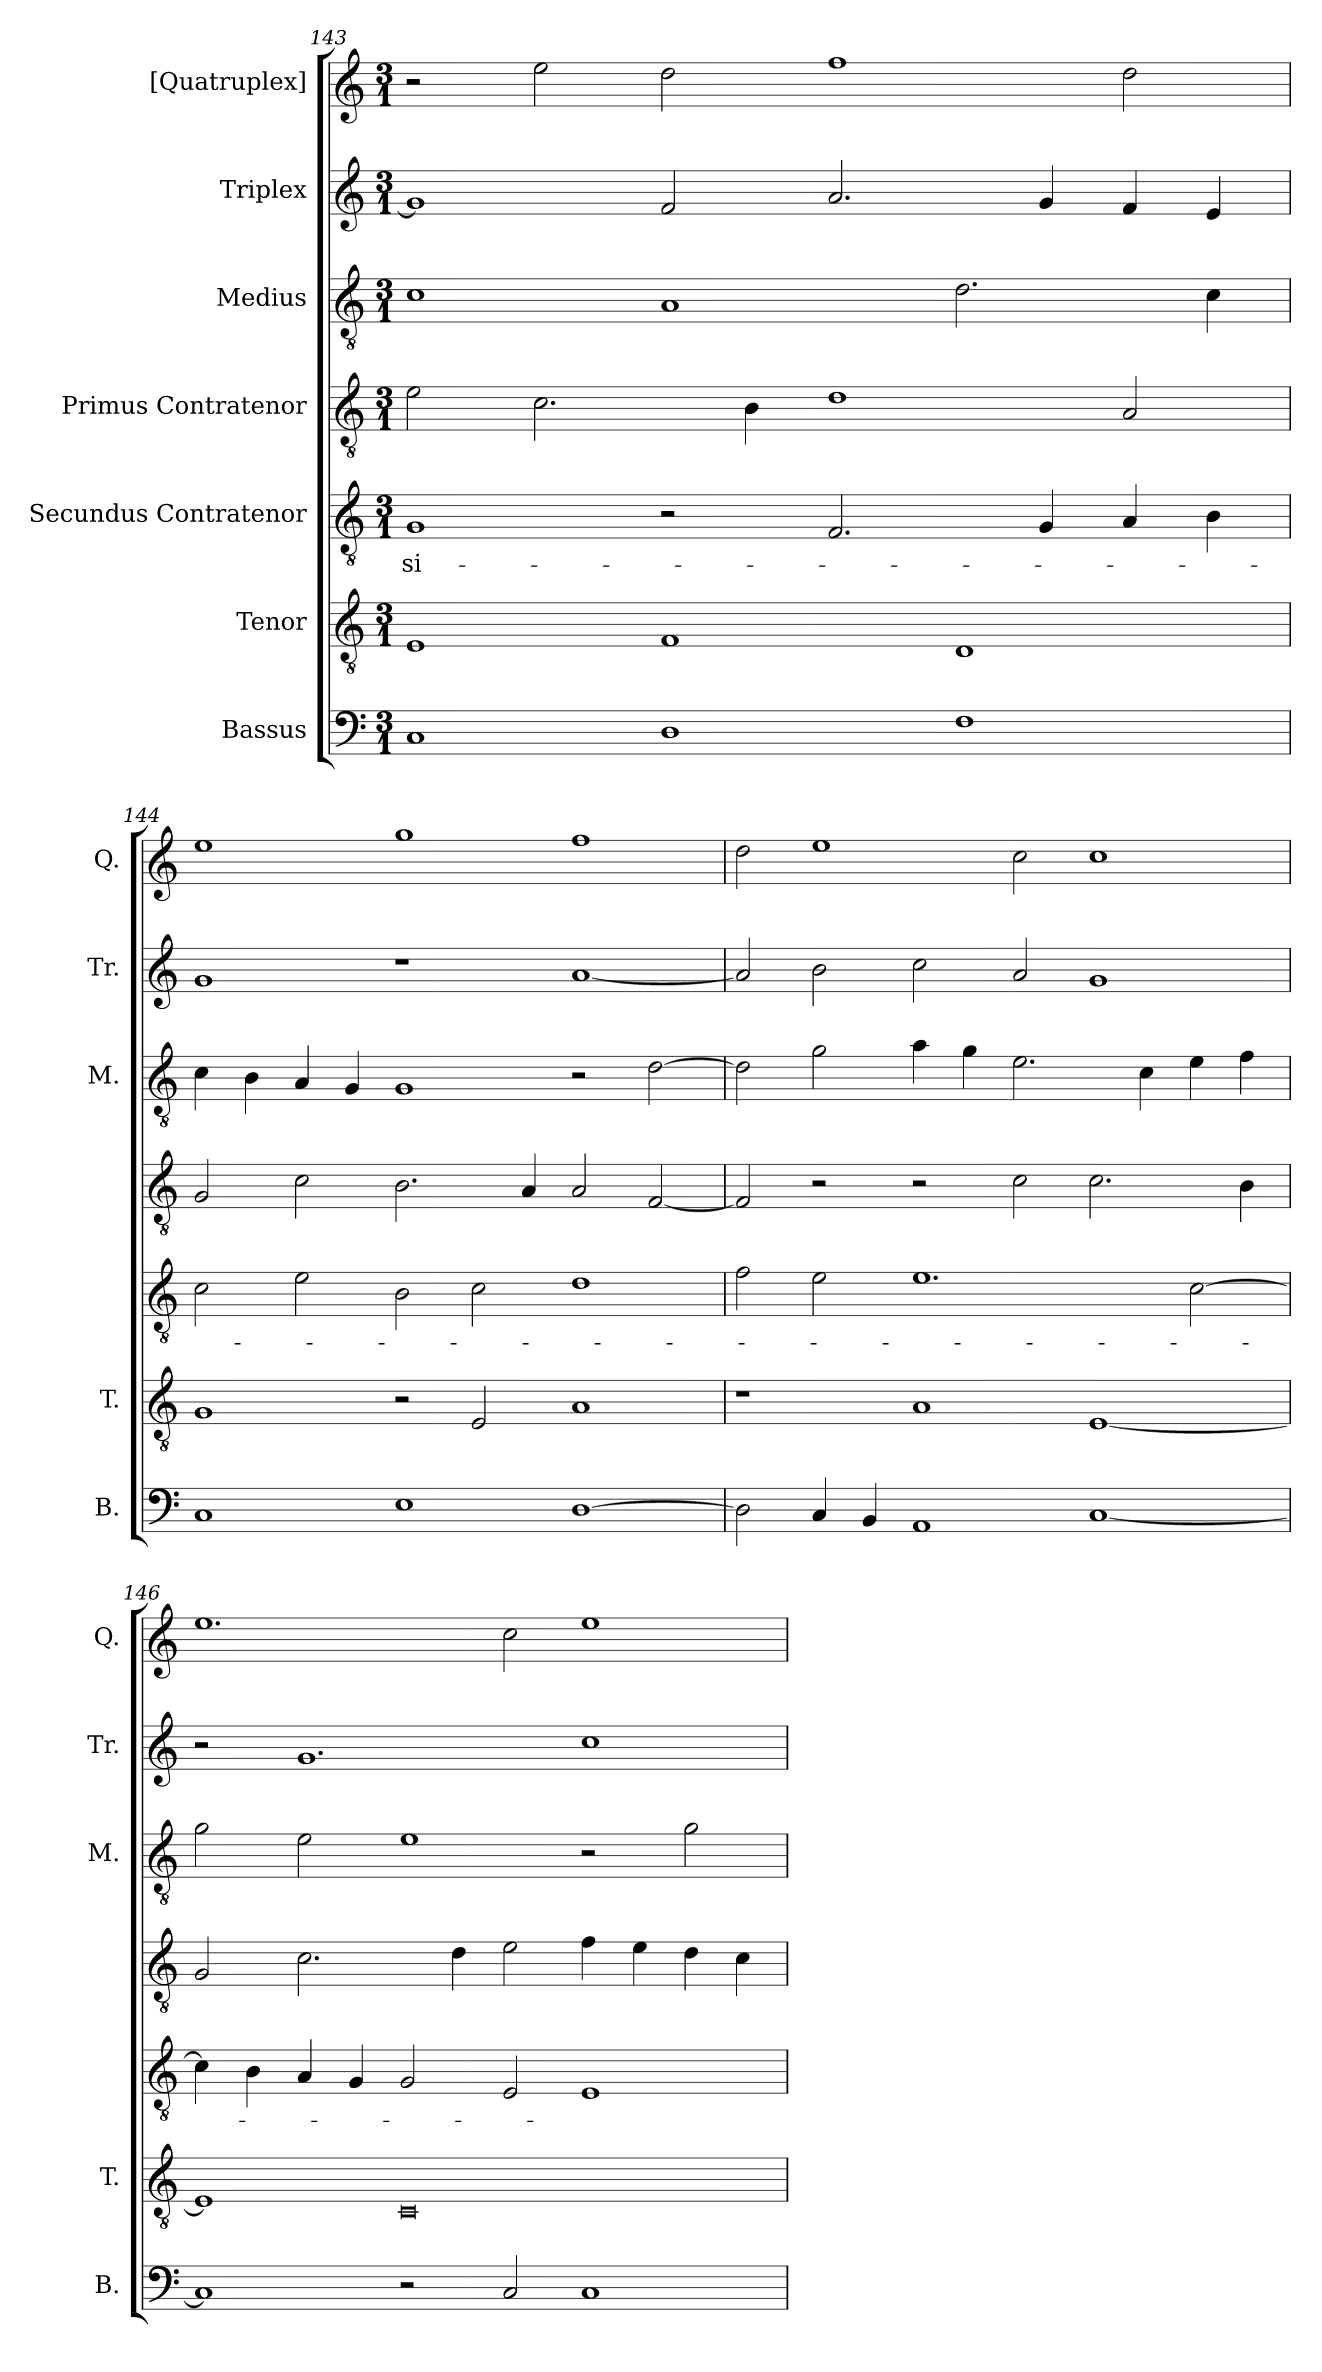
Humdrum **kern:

**kern	**kern	**kern	**text	**kern	**kern	**kern	**kern
*part7	*part6	*part5	*part5	*part4	*part3	*part2	*part1
*staff7	*staff6	*staff5	*staff5	*staff4	*staff3	*staff2	*staff1
*I"Bassus	*I"Tenor	*I"Secundus Contratenor	*	*I"Primus Contratenor	*I"Medius	*I"Triplex	*I"[Quatruplex]
*I'B.	*I'T.	*	*	*	*I'M.	*I'Tr.	*I'Q.
*clefF4	*clefGv2	*clefGv2	*	*clefGv2	*clefGv2	*clefG2	*clefG2
*	*ITrd7c12	*ITrd7c12	*	*ITrd7c12	*ITrd7c12	*	*
*k[]	*k[]	*k[]	*	*k[]	*k[]	*k[]	*k[]
*C:	*C:	*C:	*	*C:	*C:	*C:	*C:
*M3/1	*M3/1	*M3/1	*	*M3/1	*M3/1	*M3/1	*M3/1
=143	=143	=143	=143	=143	=143	=143	=143
!	!	!	!LO:LY:b:color=#000000	!	!	!	!
1Ci	1EEi	1GGi	-si-	2Ei\	1Ci	1gi]	2r
.	.	.	.	2.Ci\	.	.	2eei\
1Di	1FFi	2r	.	.	1AAi	2fi/	2ddi\
.	.	.	.	4BBi\	.	.	.
.	.	2.FFi/	.	1Di	.	2.ai/	1ffi
1Fi	1DDi	.	.	.	2.Di\	.	.
.	.	4GGi/	.	.	.	4gi/	.
.	.	4AAi/	.	2AAi/	.	4fi/	2ddi\
.	.	4BBi\	.	.	4Ci\	4ei/	.
!!LO:PB:g=z
=144`	=144`	=144`	=144`	=144`	=144`	=144`	=144`
1Ci	1GGi	2Ci\	.	2GGi/	4Ci\	1gi	1eei
.	.	.	.	.	4BBi\	.	.
.	.	2Ei\	.	2Ci\	4AAi/	.	.
.	.	.	.	.	4GGi/	.	.
1Ei	2r	2BBi\	.	2.BBi\	1GGi	1r	1ggi
.	2EEi/	2Ci\	.	.	.	.	.
.	.	.	.	4AAi/	.	.	.
[>1Di	1AAi	1Di	.	2AAi/	2r	[<1ai	1ffi
.	.	.	.	[<2FFi/	[>2Di\	.	.
=145`	=145`	=145`	=145`	=145`	=145`	=145`	=145`
2Di\]	1r	2Fi\	.	2FFi/]	2Di\]	2ai/]	2ddi\
4Ci/	.	2Ei\	.	2r	2Gi\	2bi\	1eei
4BBi/	.	.	.	.	.	.	.
1AAi	1AAi	1.Ei	.	2r	4Ai\	2cci\	.
.	.	.	.	.	4Gi\	.	.
.	.	.	.	2Ci\	2.Ei\	2ai/	2cci\
[<1Ci	[<1EEi	.	.	2.Ci\	.	1gi	1cci
.	.	.	.	.	4Ci\	.	.
.	.	[>2Ci\	.	.	4Ei\	.	.
.	.	.	.	4BBi\	4Fi\	.	.
!!LO:LB:g=z
=146`	=146`	=146`	=146`	=146`	=146`	=146`	=146`
1Ci]	1EEi]	4Ci\]	.	2GGi/	2Gi\	2r	1.eei
.	.	4BBi\	.	.	.	.	.
.	.	4AAi/	.	2.Ci\	2Ei\	1.gi	.
.	.	4GGi/	.	.	.	.	.
2r	0CCi	2GGi/	.	.	1Ei	.	.
.	.	.	.	4Di\	.	.	.
2Ci/	.	2EEi/	.	2Ei\	.	.	2cci\
1Ci	.	1EEi	.	4Fi\	2r	1cci	1eei
.	.	.	.	4Ei\	.	.	.
.	.	.	.	4Di\	2Gi\	.	.
.	.	.	.	4Ci\	.	.	.
=`	=`	=`	=`	=`	=`	=`	=`
*-	*-	*-	*-	*-	*-	*-	*-
